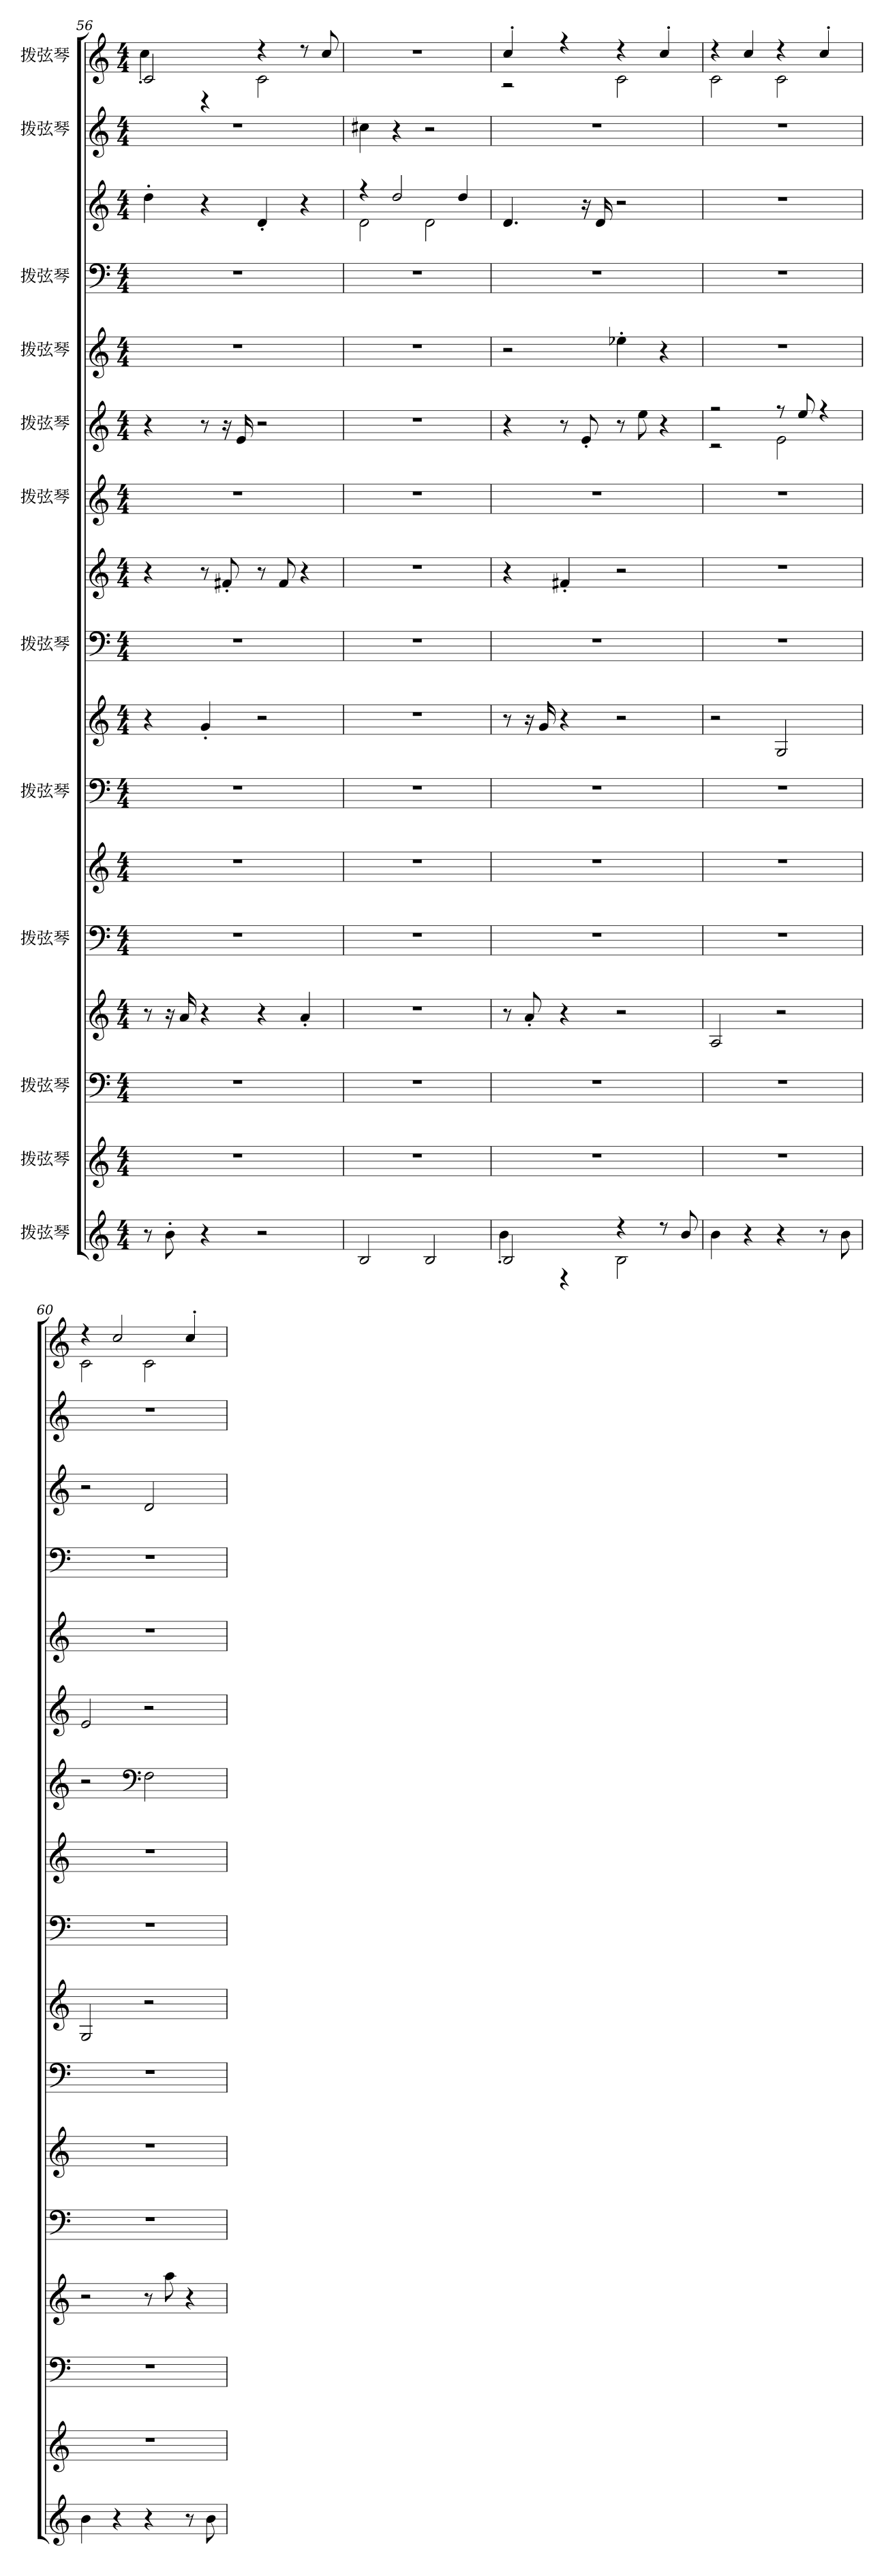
**kern	**kern	**kern	**kern	**kern	**kern	**kern	**kern	**kern	**kern	**kern	**kern	**kern	**kern	**kern	**kern	**kern
*part12	*part11	*part10	*part10	*part9	*part9	*part8	*part8	*part7	*part7	*part6	*part5	*part4	*part3	*part3	*part2	*part1
*staff17	*staff16	*staff15	*staff14	*staff13	*staff12	*staff11	*staff10	*staff9	*staff8	*staff7	*staff6	*staff5	*staff4	*staff3	*staff2	*staff1
*I"拨弦琴	*I"拨弦琴	*I"拨弦琴	*	*I"拨弦琴	*	*I"拨弦琴	*	*I"拨弦琴	*	*I"拨弦琴	*I"拨弦琴	*I"拨弦琴	*I"拨弦琴	*	*I"拨弦琴	*I"拨弦琴
!!LO:PB:g=z
*clefG2	*clefG2	*clefF4	*clefG2	*clefF4	*clefG2	*clefF4	*clefG2	*clefF4	*clefG2	*clefG2	*clefG2	*clefG2	*clefF4	*clefG2	*clefG2	*clefG2
*k[]	*k[]	*k[]	*k[]	*k[]	*k[]	*k[]	*k[]	*k[]	*k[]	*k[]	*k[]	*k[]	*k[]	*k[]	*k[]	*k[]
*M4/4	*M4/4	*M4/4	*M4/4	*M4/4	*M4/4	*M4/4	*M4/4	*M4/4	*M4/4	*M4/4	*M4/4	*M4/4	*M4/4	*M4/4	*M4/4	*M4/4
=56	=56	=56	=56	=56	=56	=56	=56	=56	=56	=56	=56	=56	=56	=56	=56	=56
*	*	*	*	*	*	*	*	*	*	*	*	*	*	*	*	*^
8r	1r	1r	8r	1r	1r	1r	4r	1r	4r	1r	4r	1r	1r	4dd'\	1r	2c/	4cc'\
8b'\	.	.	16r	.	.	.	.	.	.	.	.	.	.	.	.	.	.
.	.	.	16a/	.	.	.	.	.	.	.	.	.	.	.	.	.	.
4r	.	.	4r	.	.	.	4g'/	.	8r	.	8r	.	.	4r	.	.	4r
.	.	.	.	.	.	.	.	.	8f#X'/	.	16r	.	.	.	.	.	.
.	.	.	.	.	.	.	.	.	.	.	16e/	.	.	.	.	.	.
2r	.	.	4r	.	.	.	2r	.	8r	.	2r	.	.	4d'/	.	4r	2c\
.	.	.	.	.	.	.	.	.	8f#/	.	.	.	.	.	.	.	.
.	.	.	4a'/	.	.	.	.	.	4r	.	.	.	.	4r	.	8r	.
.	.	.	.	.	.	.	.	.	.	.	.	.	.	.	.	8cc/	.
*	*	*	*	*	*	*	*	*	*	*	*	*	*	*	*	*v	*v
=57	=57	=57	=57	=57	=57	=57	=57	=57	=57	=57	=57	=57	=57	=57	=57	=57
*	*	*	*	*	*	*	*	*	*	*	*	*	*	*^	*	*
2B/	1r	1r	1r	1r	1r	1r	1r	1r	1r	1r	1r	1r	1r	4r	2d\	4cc#X\	1r
.	.	.	.	.	.	.	.	.	.	.	.	.	.	2dd/	.	4r	.
2B/	.	.	.	.	.	.	.	.	.	.	.	.	.	.	2d\	2r	.
.	.	.	.	.	.	.	.	.	.	.	.	.	.	4dd/	.	.	.
*	*	*	*	*	*	*	*	*	*	*	*	*	*	*v	*v	*	*
=58	=58	=58	=58	=58	=58	=58	=58	=58	=58	=58	=58	=58	=58	=58	=58	=58
*^	*	*	*	*	*	*	*	*	*	*	*	*	*	*	*	*^
2B/	4b'\	1r	1r	8r	1r	1r	1r	8r	1r	4r	1r	4r	2r	1r	4.d/	1r	4cc'/	2r
.	.	.	.	8a'/	.	.	.	16r	.	.	.	.	.	.	.	.	.	.
.	.	.	.	.	.	.	.	16g/	.	.	.	.	.	.	.	.	.	.
.	4r	.	.	4r	.	.	.	4r	.	4f#X'/	.	8r	.	.	.	.	4r	.
.	.	.	.	.	.	.	.	.	.	.	.	8e'/	.	.	16r	.	.	.
.	.	.	.	.	.	.	.	.	.	.	.	.	.	.	16d/	.	.	.
4r	2B\	.	.	2r	.	.	.	2r	.	2r	.	8r	4ee-X'\	.	2r	.	4r	2c\
.	.	.	.	.	.	.	.	.	.	.	.	8ee\	.	.	.	.	.	.
8r	.	.	.	.	.	.	.	.	.	.	.	4r	4r	.	.	.	4cc'/	.
8b/	.	.	.	.	.	.	.	.	.	.	.	.	.	.	.	.	.	.
*v	*v	*	*	*	*	*	*	*	*	*	*	*	*	*	*	*	*	*
=59	=59	=59	=59	=59	=59	=59	=59	=59	=59	=59	=59	=59	=59	=59	=59	=59	=59
*	*	*	*	*	*	*	*	*	*	*	*^	*	*	*	*	*	*
4b\	1r	1r	2A/	1r	1r	1r	2r	1r	1r	1r	2r	2r	1r	1r	1r	1r	4r	2c\
4r	.	.	.	.	.	.	.	.	.	.	.	.	.	.	.	.	4cc/	.
4r	.	.	2r	.	.	.	2G/	.	.	.	8r	2e\	.	.	.	.	4r	2c\
.	.	.	.	.	.	.	.	.	.	.	8ee/	.	.	.	.	.	.	.
8r	.	.	.	.	.	.	.	.	.	.	4r	.	.	.	.	.	4cc'/	.
8b\	.	.	.	.	.	.	.	.	.	.	.	.	.	.	.	.	.	.
*	*	*	*	*	*	*	*	*	*	*	*v	*v	*	*	*	*	*	*
=60	=60	=60	=60	=60	=60	=60	=60	=60	=60	=60	=60	=60	=60	=60	=60	=60	=60
4b\	1r	1r	2r	1r	1r	1r	2G/	1r	1r	2r	2e/	1r	1r	2r	1r	4r	2c\
4r	.	.	.	.	.	.	.	.	.	.	.	.	.	.	.	2cc/	.
*	*	*	*	*	*	*	*	*	*	*clefF4	*	*	*	*	*	*	*
4r	.	.	8r	.	.	.	2r	.	.	2F\	2r	.	.	2d/	.	.	2c\
.	.	.	8aa\	.	.	.	.	.	.	.	.	.	.	.	.	.	.
8r	.	.	4r	.	.	.	.	.	.	.	.	.	.	.	.	4cc'/	.
8b\	.	.	.	.	.	.	.	.	.	.	.	.	.	.	.	.	.
*	*	*	*	*	*	*	*	*	*	*	*	*	*	*	*	*v	*v
=	=	=	=	=	=	=	=	=	=	=	=	=	=	=	=	=
*-	*-	*-	*-	*-	*-	*-	*-	*-	*-	*-	*-	*-	*-	*-	*-	*-
